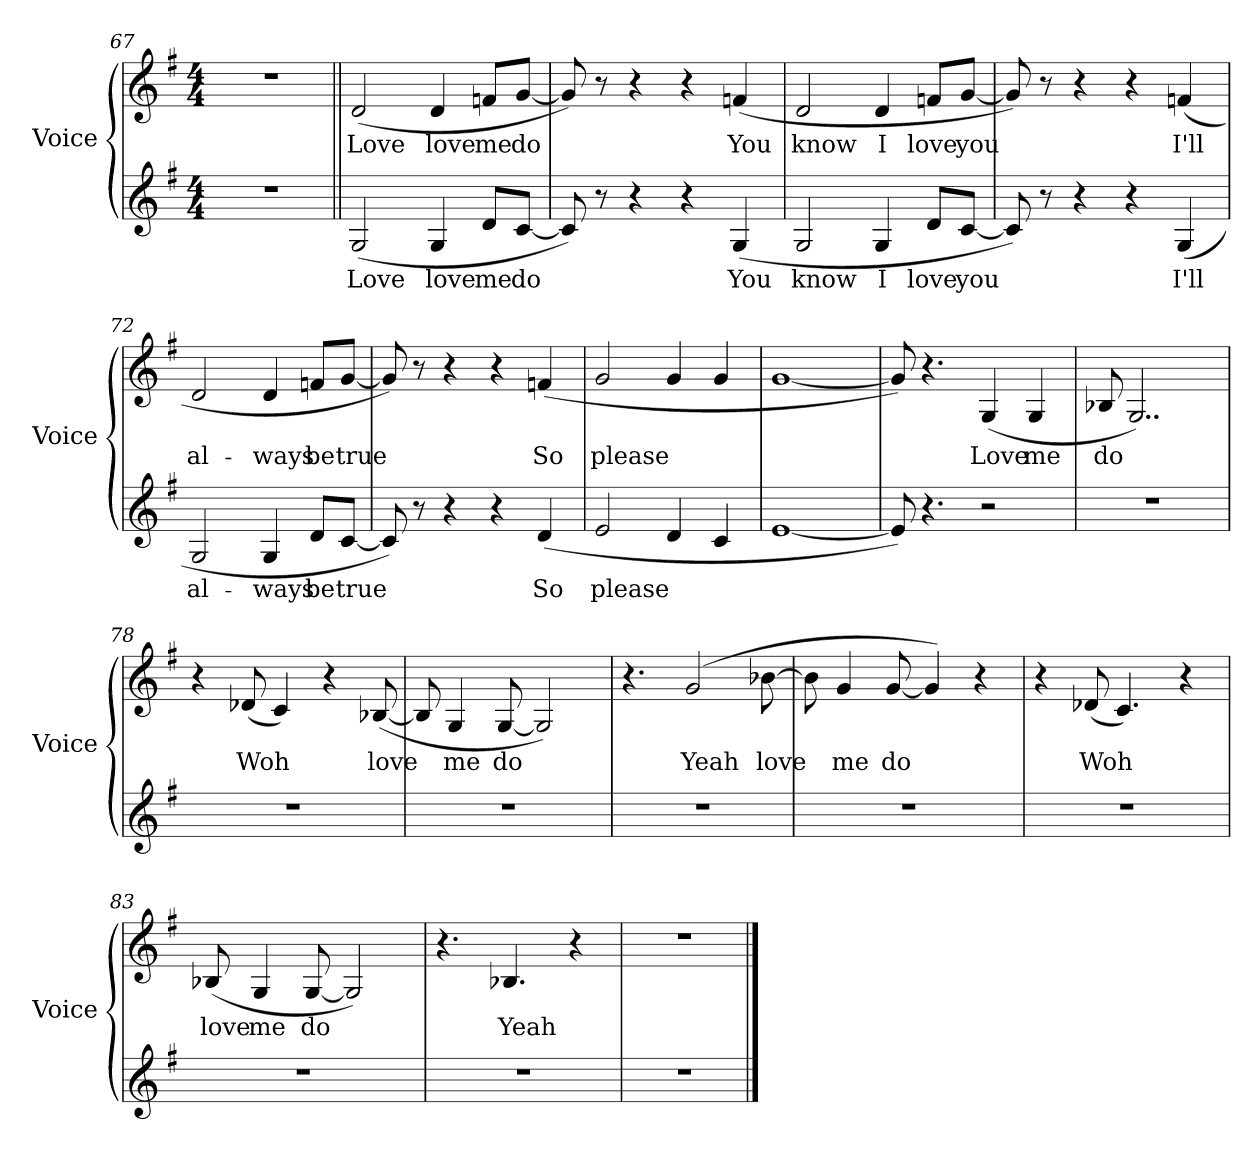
**kern	**text	**kern	**text
*part2	*part2	*part1	*part1
*staff2	*staff2	*staff1	*staff1
*I"Voice	*	*I"Voice	*
*I'Voice	*	*I'Voice	*
*clefG2	*	*clefG2	*
*k[f#]	*	*k[f#]	*
*G:	*	*G:	*
*M4/4	*	*M4/4	*
=67	=67	=67	=67
1r	.	1r	.
!!LO:LB:g=z
=68||	=68||	=68||	=68||
!	!LO:LY:b:color=#000000	!	!
!	!	!	!LO:LY:b:color=#000000
(2Gi/	Love	(2di/	Love
!	!LO:LY:b:color=#000000	!	!
!	!	!	!LO:LY:b:color=#000000
4Gi/	love	4di/	love
!	!LO:LY:b:color=#000000	!	!
!	!	!	!LO:LY:b:color=#000000
8di/L	me	8fni/L	me
!	!LO:LY:b:color=#000000	!	!
!	!	!	!LO:LY:b:color=#000000
[8ci/J	do	[8gi/J	do
=69	=69	=69	=69
8ci/])	.	8gi/])	.
8r	.	8r	.
4r	.	4r	.
4r	.	4r	.
!	!LO:LY:b:color=#000000	!	!
!	!	!	!LO:LY:b:color=#000000
(4Gi/	You	(4fni/	You
=70	=70	=70	=70
!	!LO:LY:b:color=#000000	!	!
!	!	!	!LO:LY:b:color=#000000
2Gi/	know	2di/	know
!	!LO:LY:b:color=#000000	!	!
!	!	!	!LO:LY:b:color=#000000
4Gi/	I	4di/	I
!	!LO:LY:b:color=#000000	!	!
!	!	!	!LO:LY:b:color=#000000
8di/L	love	8fni/L	love
!	!LO:LY:b:color=#000000	!	!
!	!	!	!LO:LY:b:color=#000000
[8ci/J	you	[8gi/J	you
=71	=71	=71	=71
8ci/])	.	8gi/])	.
8r	.	8r	.
4r	.	4r	.
4r	.	4r	.
!	!LO:LY:b:color=#000000	!	!
!	!	!	!LO:LY:b:color=#000000
(4Gi/	I'll	(4fni/	I'll
=72	=72	=72	=72
!	!LO:LY:b:color=#000000	!	!
!	!	!	!LO:LY:b:color=#000000
2Gi/	al-	2di/	al-
!	!LO:LY:b:color=#000000	!	!
!	!	!	!LO:LY:b:color=#000000
4Gi/	-ways	4di/	-ways
!	!LO:LY:b:color=#000000	!	!
!	!	!	!LO:LY:b:color=#000000
8di/L	be	8fni/L	be
!	!LO:LY:b:color=#000000	!	!
!	!	!	!LO:LY:b:color=#000000
[8ci/J	true	[8gi/J	true
!!LO:LB:g=z
=73	=73	=73	=73
8ci/])	.	8gi/])	.
8r	.	8r	.
4r	.	4r	.
4r	.	4r	.
!	!LO:LY:b:color=#000000	!	!
!	!	!	!LO:LY:b:color=#000000
(4di/	So	(4fni/	So
=74	=74	=74	=74
!	!LO:LY:b:color=#000000	!	!
!	!	!	!LO:LY:b:color=#000000
2ei/	please	2gi/	please
4di/	.	4gi/	.
4ci/	.	4gi/	.
=75	=75	=75	=75
[1ei	.	[1gi	.
=76	=76	=76	=76
8ei/])	.	8gi/])	.
4.r	.	4.r	.
!	!	!	!LO:LY:b:color=#000000
2r	.	(4Gi/	Love
!	!	!	!LO:LY:b:color=#000000
.	.	4Gi/	me
=77	=77	=77	=77
!	!	!	!LO:LY:b:color=#000000
1r	.	8B-Xi/	do
.	.	2..Gi/)	.
=78	=78	=78	=78
1r	.	4r	.
!	!	!	!LO:LY:b:color=#000000
.	.	(8d-Xi/	Woh
.	.	4ci/)	.
.	.	4r	.
!	!	!	!LO:LY:b:color=#000000
.	.	([8B-Xi/	love
!!LO:LB:g=z
=79	=79	=79	=79
1r	.	8B-i/]	.
!	!	!	!LO:LY:b:color=#000000
.	.	4Gi/	me
!	!	!	!LO:LY:b:color=#000000
.	.	[8Gi/	do
.	.	2Gi/])	.
=80	=80	=80	=80
1r	.	4.r	.
!	!	!	!LO:LY:b:color=#000000
.	.	(2gi/	Yeah
!	!	!	!LO:LY:b:color=#000000
.	.	[8b-Xi\	love
=81	=81	=81	=81
1r	.	8b-i\]	.
!	!	!	!LO:LY:b:color=#000000
.	.	4gi/	me
!	!	!	!LO:LY:b:color=#000000
.	.	[8gi/	do
.	.	4gi/])	.
.	.	4r	.
!!LO:LB:g=z
=82	=82	=82	=82
1r	.	4r	.
!	!	!	!LO:LY:b:color=#000000
.	.	(8d-Xi/	Woh
.	.	4.ci/)	.
.	.	4r	.
=83	=83	=83	=83
!	!	!	!LO:LY:b:color=#000000
1r	.	(8B-Xi/	love
!	!	!	!LO:LY:b:color=#000000
.	.	4Gi/	me
!	!	!	!LO:LY:b:color=#000000
.	.	[8Gi/	do
.	.	2Gi/])	.
=84	=84	=84	=84
1r	.	4.r	.
!	!	!	!LO:LY:b:color=#000000
.	.	4.B-Xi/	Yeah
.	.	4r	.
=85	=85	=85	=85
1r	.	1r	.
==	==	==	==
*-	*-	*-	*-
